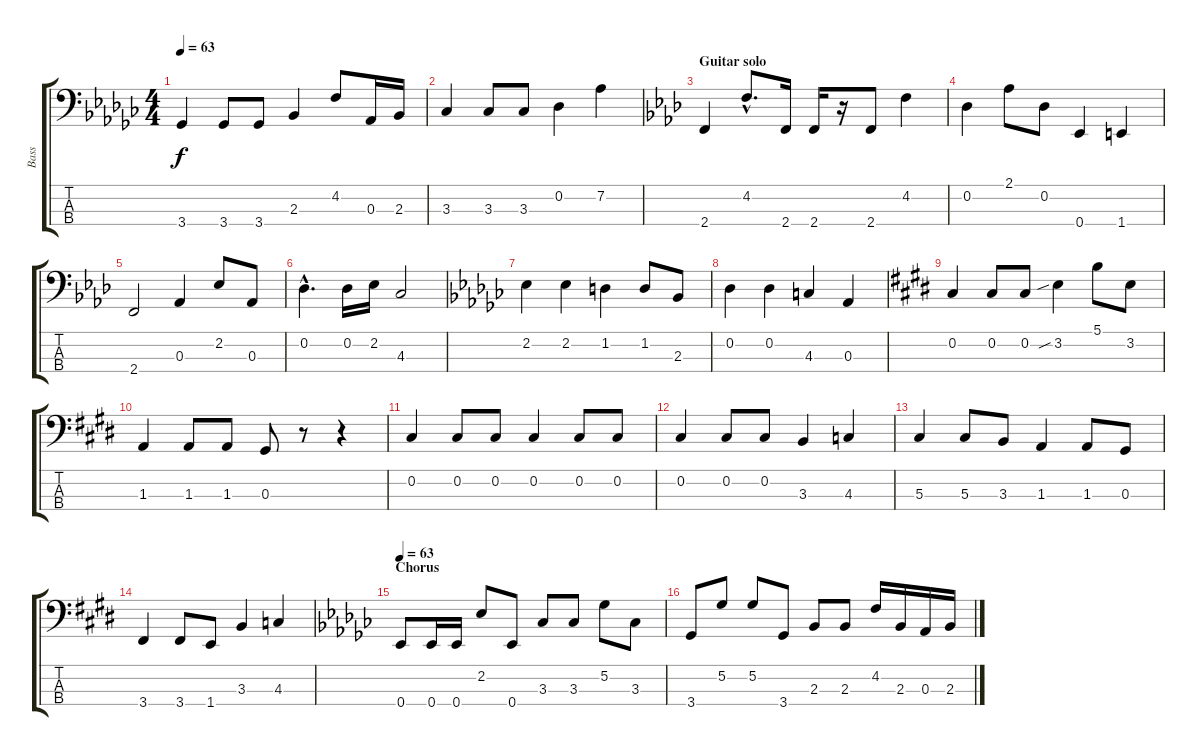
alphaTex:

\track ("Bass" "Bass") {instrument electricbassfinger}
\staff {score tabs}
\tuning (Gb2 Db2 Ab1 Eb1) {hide}
\ts (4 4)
\tempo 63
\clef f4
\ks ebminor
3.4.4{dy f} 3.4.8 3.4.8 2.3.4 4.2.8 0.3.16 2.3.16 |
3.3.4 3.3.8 3.3.8 0.2.4 7.2.4 |
\section ("" "Guitar solo")
\ks fminor
2.4.4 4.2{hac}.8{d} 2.4.16 2.4.16 r.16 2.4.8 4.2.4 |
0.2.4 2.1.8 0.2.8 0.4.4 1.4.4 |
2.4.2 0.3.4 2.2.8 0.3.8 |
0.2{hac}.4{d} 0.2.16 2.2.16 4.3.2 |
\ks ebminor
2.2.4 2.2.4 1.2.4 1.2.8 2.3.8 |
0.2.4 0.2.4 4.3.4 0.3.4 |
\ks c#minor
0.2.4 0.2.8 0.2.8 3.2{sib}.4 5.1.8 3.2.8 |
1.3.4 1.3.8 1.3.8 0.3.8 r.8 r.4 |
0.2.4 0.2.8 0.2.8 0.2.4 0.2.8 0.2.8 |
0.2.4 0.2.8 0.2.8 3.3.4 4.3.4 |
5.3.4 5.3.8 3.3.8 1.3.4 1.3.8 0.3.8 |
3.4.4 3.4.8 1.4.8 3.3.4 4.3.4 |
\section ("" "Chorus")
\tempo 63
\ks ebminor
0.4.8 0.4.16 0.4.16 2.2.8 0.4.8 3.3.8 3.3.8 5.2.8 3.3.8 |
3.4.8 5.2.8 5.2.8 3.4.8 2.3.8 2.3.8 4.2.16 2.3.16 0.3.16 2.3.16
